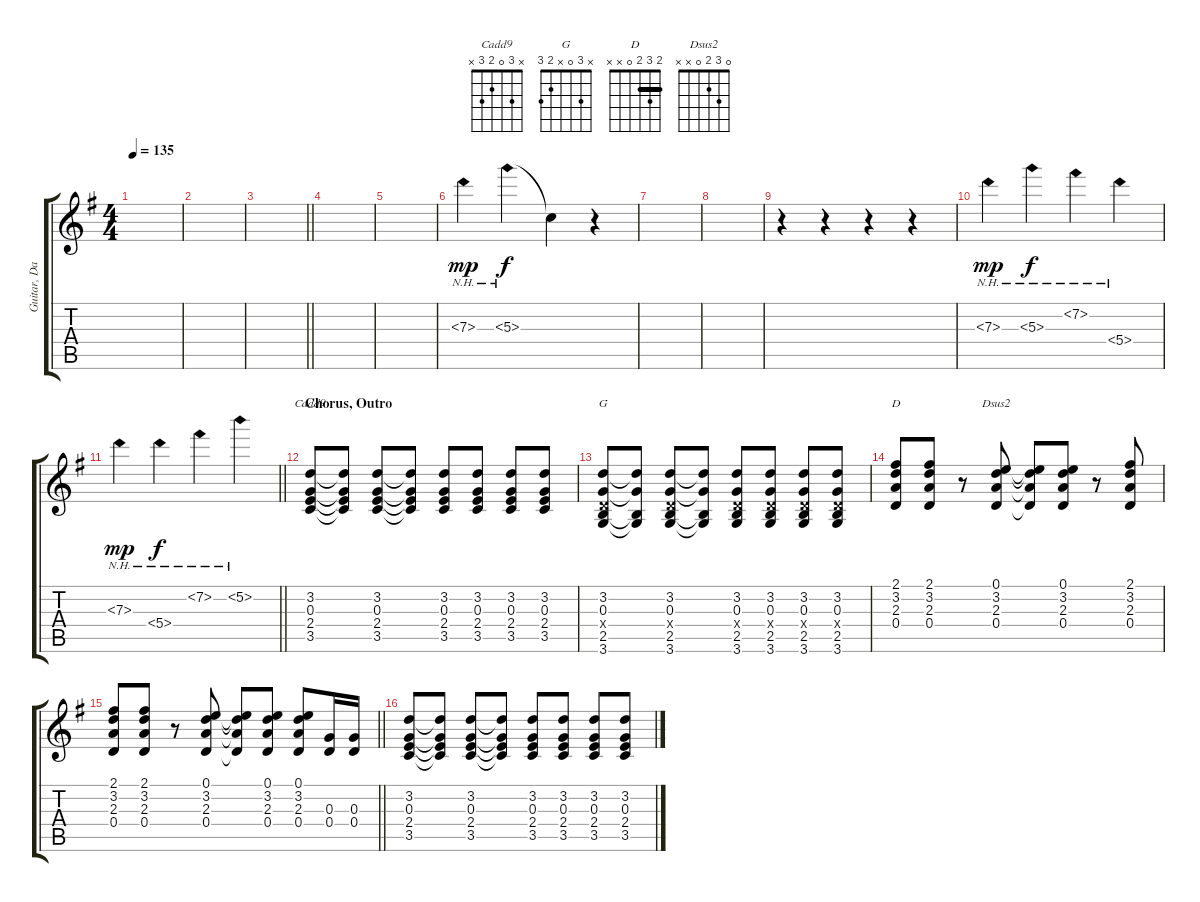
\track ("Guitar, Dan" "Guitar, Da") {instrument distortionguitar}
\staff {score tabs}
\tuning (E4 B3 G3 D3 A2 E2) {hide}
\chord ("Cadd9" x 3 0 2 3 x)
\chord ("G" x 3 0 x 2 3)
\chord ("D" 2 3 2 0 x x) {barre 2}
\chord ("Dsus2" 0 3 2 0 x x)
\ts (4 4)
\tempo 135
\clef g2
\ks g
|
|
\barLineRight lightlight
|
|
|
7.3{nh}.4{dy mp} 5.3{nh}.4{dy f} 5.3{t}.4 r.4 |
|
|
r.4 r.4 r.4 r.4 |
7.3{nh}.4{dy mp} 5.3{nh}.4{dy f} 7.2{nh}.4 5.4{nh}.4 |
\barLineRight lightlight
7.3{nh}.4{dy mp} 5.4{nh}.4{dy f} 7.2{nh}.4 5.2{nh}.4 |
\section ("" "Chorus, Outro")
(3.2 0.3 2.4 3.5).8{ch "Cadd9"} (3.2{t} 0.3{t} 2.4{t} 3.5{t}).8 (3.2 0.3 2.4 3.5).8 (3.2{t} 0.3{t} 2.4{t} 3.5{t}).8 (3.2 0.3 2.4 3.5).8 (3.2 0.3 2.4 3.5).8 (3.2 0.3 2.4 3.5).8 (3.2 0.3 2.4 3.5).8 |
(3.2 0.3 0.4{x} 2.5 3.6).8{ch "G"} (3.2{t} 0.3{t} 2.5{t} 3.6{t}).8 (3.2 0.3 0.4{x} 2.5 3.6).8 (3.2{t} 0.3{t} 2.5{t} 3.6{t}).8 (3.2 0.3 0.4{x} 2.5 3.6).8 (3.2 0.3 0.4{x} 2.5 3.6).8 (3.2 0.3 0.4{x} 2.5 3.6).8 (3.2 0.3 0.4{x} 2.5 3.6).8 |
(2.1 3.2 2.3 0.4).8{ch "D"} (2.1 3.2 2.3 0.4).8 r.8 (0.1 3.2 2.3 0.4).8{ch "Dsus2"} (0.1{t} 3.2{t} 2.3{t} 0.4{t}).8 (0.1 3.2 2.3 0.4).8 r.8 (2.1 3.2 2.3 0.4).8 |
\barLineRight lightlight
(2.1 3.2 2.3 0.4).8 (2.1 3.2 2.3 0.4).8 r.8 (0.1 3.2 2.3 0.4).8 (0.1{t} 3.2{t} 2.3{t} 0.4{t}).8 (0.1 3.2 2.3 0.4).8 (0.1 3.2 2.3 0.4).8 (0.3 0.4).16 (0.3 0.4).16 |
(3.2 0.3 2.4 3.5).8 (3.2{t} 0.3{t} 2.4{t} 3.5{t}).8 (3.2 0.3 2.4 3.5).8 (3.2{t} 0.3{t} 2.4{t} 3.5{t}).8 (3.2 0.3 2.4 3.5).8 (3.2 0.3 2.4 3.5).8 (3.2 0.3 2.4 3.5).8 (3.2 0.3 2.4 3.5).8
